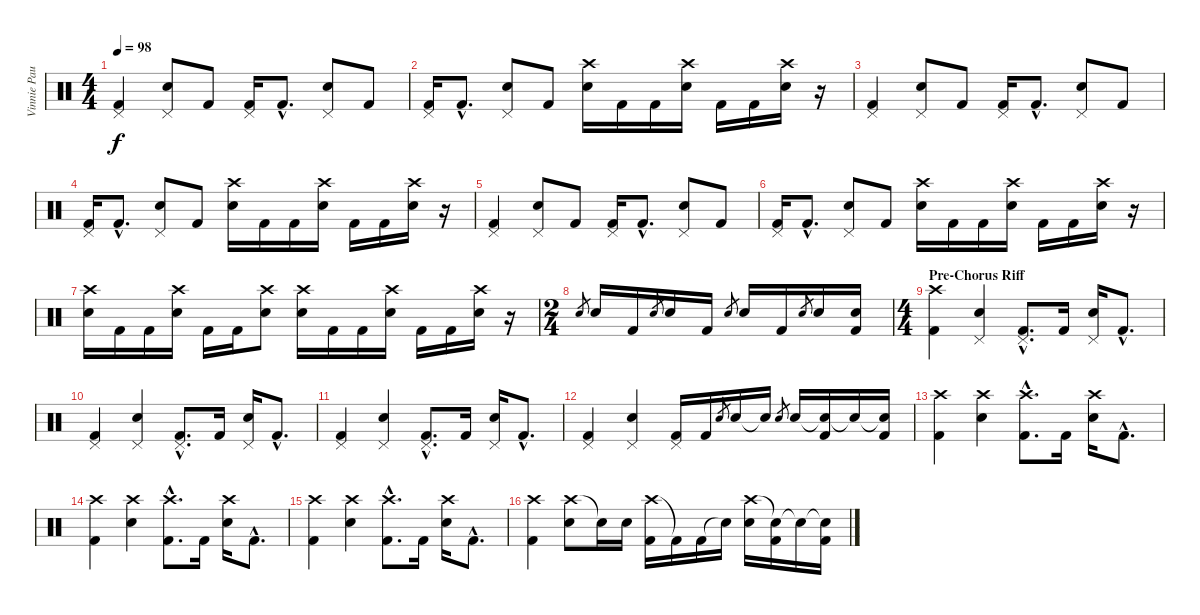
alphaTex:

\track ("Vinnie Paul" "Vinnie Pau") {instrument percussion}
\staff {score}
\articulation defaults
\ts (4 4)
\tempo 98
\clef neutral
\ks c
("Pedal Hi-Hat (hit)" "Kick (hit) 2").4{dy f} ("Pedal Hi-Hat (hit)" "Electric Snare (hit)").8 "Kick (hit) 2".8 ("Pedal Hi-Hat (hit)" "Kick (hit) 2").16 "Kick (hit) 2"{hac}.8{d} ("Pedal Hi-Hat (hit)" "Electric Snare (hit)").8 "Kick (hit) 2".8 |
("Pedal Hi-Hat (hit)" "Kick (hit) 2").16 "Kick (hit) 2"{hac}.8{d} ("Pedal Hi-Hat (hit)" "Electric Snare (hit)").8 "Kick (hit) 2".8 ("Crash high (hit)" "Electric Snare (hit)").16 "Kick (hit) 2".16 "Kick (hit) 2".16 ("Crash high (hit)" "Electric Snare (hit)").16 "Kick (hit) 2".16 "Kick (hit) 2".16 ("Crash high (hit)" "Electric Snare (hit)").16 r.16 |
("Pedal Hi-Hat (hit)" "Kick (hit) 2").4 ("Pedal Hi-Hat (hit)" "Electric Snare (hit)").8 "Kick (hit) 2".8 ("Pedal Hi-Hat (hit)" "Kick (hit) 2").16 "Kick (hit) 2"{hac}.8{d} ("Pedal Hi-Hat (hit)" "Electric Snare (hit)").8 "Kick (hit) 2".8 |
("Pedal Hi-Hat (hit)" "Kick (hit) 2").16 "Kick (hit) 2"{hac}.8{d} ("Pedal Hi-Hat (hit)" "Electric Snare (hit)").8 "Kick (hit) 2".8 ("Crash high (hit)" "Electric Snare (hit)").16 "Kick (hit) 2".16 "Kick (hit) 2".16 ("Crash high (hit)" "Electric Snare (hit)").16 "Kick (hit) 2".16 "Kick (hit) 2".16 ("Crash high (hit)" "Electric Snare (hit)").16 r.16 |
("Pedal Hi-Hat (hit)" "Kick (hit) 2").4 ("Pedal Hi-Hat (hit)" "Electric Snare (hit)").8 "Kick (hit) 2".8 ("Pedal Hi-Hat (hit)" "Kick (hit) 2").16 "Kick (hit) 2"{hac}.8{d} ("Pedal Hi-Hat (hit)" "Electric Snare (hit)").8 "Kick (hit) 2".8 |
("Pedal Hi-Hat (hit)" "Kick (hit) 2").16 "Kick (hit) 2"{hac}.8{d} ("Pedal Hi-Hat (hit)" "Electric Snare (hit)").8 "Kick (hit) 2".8 ("Crash high (hit)" "Electric Snare (hit)").16 "Kick (hit) 2".16 "Kick (hit) 2".16 ("Crash high (hit)" "Electric Snare (hit)").16 "Kick (hit) 2".16 "Kick (hit) 2".16 ("Crash high (hit)" "Electric Snare (hit)").16 r.16 |
("Crash high (hit)" "Electric Snare (hit)").16 "Kick (hit) 2".16 "Kick (hit) 2".16 ("Crash high (hit)" "Electric Snare (hit)").16 "Kick (hit) 2".16 "Kick (hit) 2".16 ("Crash high (hit)" "Electric Snare (hit)").8 ("Crash high (hit)" "Electric Snare (hit)").16 "Kick (hit) 2".16 "Kick (hit) 2".16 ("Crash high (hit)" "Electric Snare (hit)").16 "Kick (hit) 2".16 "Kick (hit) 2".16 ("Crash high (hit)" "Electric Snare (hit)").16 r.16 |
\ts (2 4)
"Electric Snare (hit)".8{gr} "Electric Snare (hit)".16 "Kick (hit) 2".16 "Electric Snare (hit)".8{gr} "Electric Snare (hit)".16 "Kick (hit) 2".16 "Electric Snare (hit)".8{gr} "Electric Snare (hit)".16 "Kick (hit) 2".16 "Electric Snare (hit)".8{gr} "Electric Snare (hit)".16 ("Electric Snare (hit)" "Kick (hit) 2").16 |
\ts (4 4)
\section ("" "Pre-Chorus Riff")
("Crash high (hit)" "Kick (hit) 2").4 ("Pedal Hi-Hat (hit)" "Electric Snare (hit)").4 ("Pedal Hi-Hat (hit)"{hac} "Kick (hit) 2"{hac}).8{d} "Kick (hit) 2".16 ("Pedal Hi-Hat (hit)" "Electric Snare (hit)").16 "Kick (hit) 2"{hac}.8{d} |
("Pedal Hi-Hat (hit)" "Kick (hit) 2").4 ("Pedal Hi-Hat (hit)" "Electric Snare (hit)").4 ("Pedal Hi-Hat (hit)"{hac} "Kick (hit) 2"{hac}).8{d} "Kick (hit) 2".16 ("Pedal Hi-Hat (hit)" "Electric Snare (hit)").16 "Kick (hit) 2"{hac}.8{d} |
("Pedal Hi-Hat (hit)" "Kick (hit) 2").4 ("Pedal Hi-Hat (hit)" "Electric Snare (hit)").4 ("Pedal Hi-Hat (hit)"{hac} "Kick (hit) 2"{hac}).8{d} "Kick (hit) 2".16 ("Pedal Hi-Hat (hit)" "Electric Snare (hit)").16 "Kick (hit) 2"{hac}.8{d} |
("Pedal Hi-Hat (hit)" "Kick (hit) 2").4 ("Pedal Hi-Hat (hit)" "Electric Snare (hit)").4 ("Pedal Hi-Hat (hit)" "Kick (hit) 2").16 "Kick (hit) 2".16 "Electric Snare (hit)".8{gr} "Electric Snare (hit)".16 "Electric Snare (hit)"{t}.16 "Electric Snare (hit)".8{gr} "Electric Snare (hit)".16 ("Snare (hit)"{t} "Kick (hit) 2").16 "Snare (hit)"{t}.16 ("Snare (hit)"{t} "Kick (hit) 2").16 |
("Crash high (hit)" "Kick (hit) 2").4 ("Crash high (hit)" "Electric Snare (hit)").4 ("Crash high (hit)"{hac} "Kick (hit) 2"{hac}).8{d} "Kick (hit) 2".16 ("Crash high (hit)" "Electric Snare (hit)").16 "Kick (hit) 2"{hac}.8{d} |
("Crash high (hit)" "Kick (hit) 2").4 ("Crash high (hit)" "Electric Snare (hit)").4 ("Crash high (hit)"{hac} "Kick (hit) 2"{hac}).8{d} "Kick (hit) 2".16 ("Crash high (hit)" "Electric Snare (hit)").16 "Kick (hit) 2"{hac}.8{d} |
("Crash high (hit)" "Kick (hit) 2").4 ("Crash high (hit)" "Electric Snare (hit)").4 ("Crash high (hit)"{hac} "Kick (hit) 2"{hac}).8{d} "Kick (hit) 2".16 ("Crash high (hit)" "Electric Snare (hit)").16 "Kick (hit) 2"{hac}.8{d} |
("Crash high (hit)" "Kick (hit) 2").4 ("Crash high (hit)" "Electric Snare (hit)").8 "Electric Snare (hit)"{t}.16 "Electric Snare (hit)".16 ("Crash high (hit)" "Kick (hit) 2").16 "Kick (hit) 2"{t}.16 "Kick (hit) 2".16 "Snare (hit)"{t}.16 ("Crash high (hit)" "Electric Snare (hit)").16 ("Snare (hit)"{t} "Kick (hit) 2").16 "Snare (hit)"{t}.16 ("Snare (hit)"{t} "Kick (hit) 2").16
